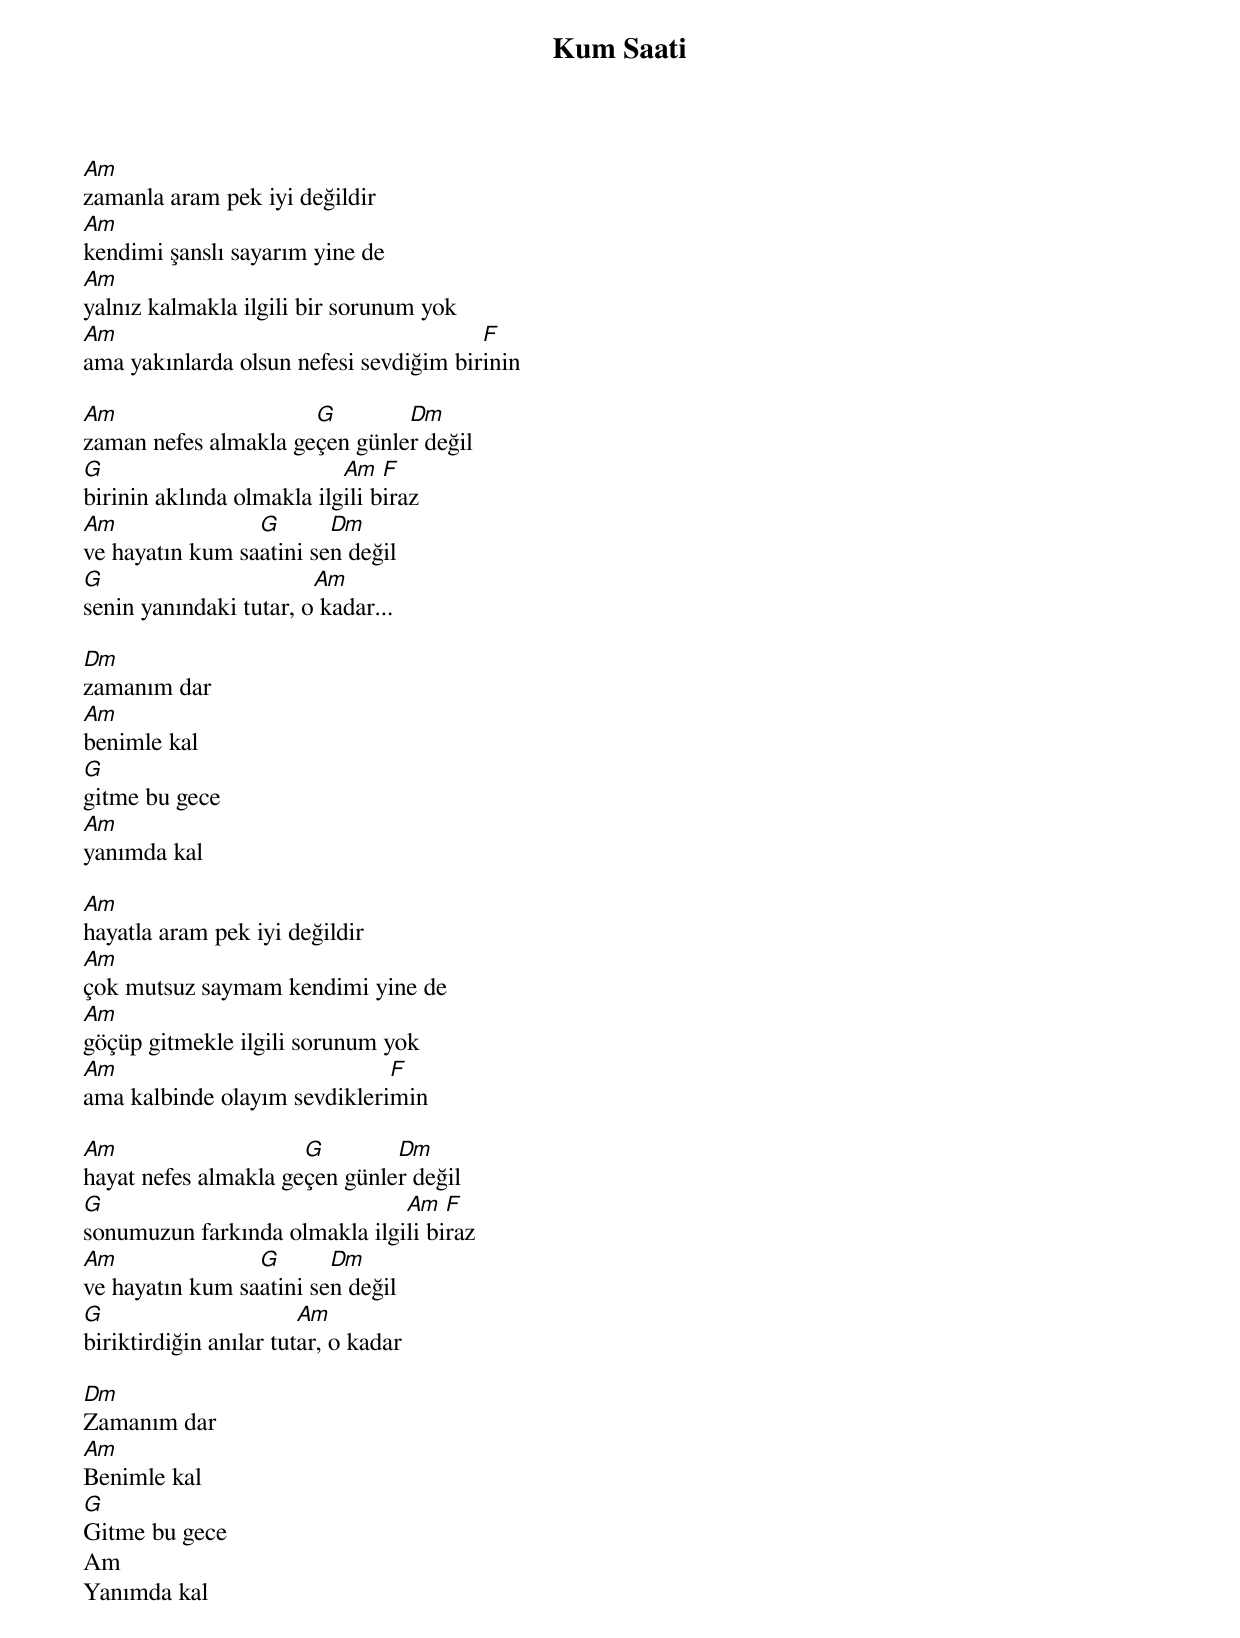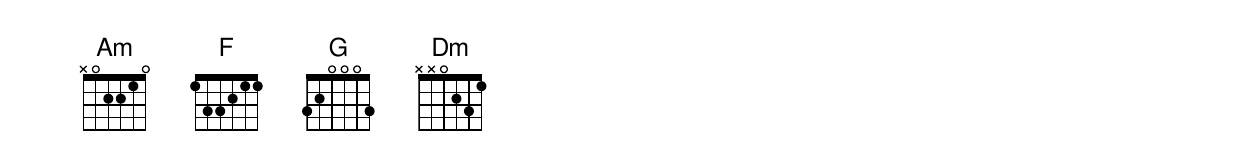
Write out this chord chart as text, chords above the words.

{title: Kum Saati}
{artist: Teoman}

Am
zamanla aram pek iyi değildir
Am
kendimi şanslı sayarım yine de
Am
yalnız kalmakla ilgili bir sorunum yok
Am                                      F
ama yakınlarda olsun nefesi sevdiğim birinin

Am                    G        Dm
zaman nefes almakla geçen günler değil
G                          Am   F
birinin aklında olmakla ilgili biraz
Am               G       Dm
ve hayatın kum saatini sen değil
G                       Am
senin yanındaki tutar, o kadar...

Dm
zamanım dar
Am
benimle kal
G
gitme bu gece
Am
yanımda kal

Am
hayatla aram pek iyi değildir
Am
çok mutsuz saymam kendimi yine de
Am
göçüp gitmekle ilgili sorunum yok
Am                            F
ama kalbinde olayım sevdiklerimin

Am                    G        Dm
hayat nefes almakla geçen günler değil
G                              Am   F
sonumuzun farkında olmakla ilgili biraz
Am               G       Dm
ve hayatın kum saatini sen değil
G                       Am
biriktirdiğin anılar tutar, o kadar

Dm
Zamanım dar
Am
Benimle kal
G
Gitme bu gece
Am​
Yanımda kal
